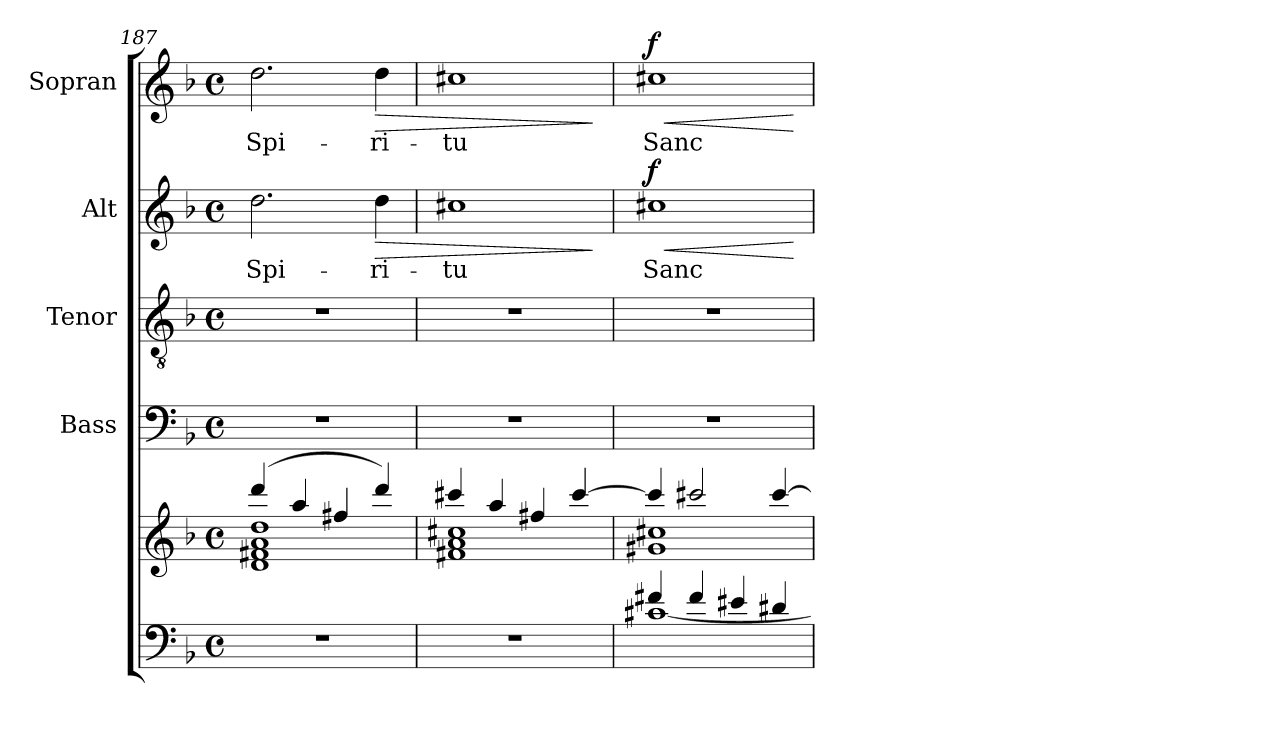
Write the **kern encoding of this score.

**kern	**kern	**kern	**kern	**kern	**text	**dynam	**kern	**text	**dynam
*part5	*part5	*part4	*part3	*part2	*part2	*part2	*part1	*part1	*part1
*staff6	*staff5	*staff4	*staff3	*staff2	*staff2	*staff2	*staff1	*staff1	*staff1
*	*	*I"Bass	*I"Tenor	*I"Alt	*	*	*I"Sopran	*	*
*	*	*I'B.	*I'T.	*I'A.	*	*	*I'S.	*	*
*clefF4	*clefG2	*clefF4	*clefGv2	*clefG2	*	*	*clefG2	*	*
*k[b-]	*k[b-]	*k[b-]	*k[b-]	*k[b-]	*	*	*k[b-]	*	*
*F:	*F:	*F:	*F:	*F:	*	*	*F:	*	*
*M4/4	*M4/4	*M4/4	*M4/4	*M4/4	*	*	*M4/4	*	*
*met(c)	*met(c)	*met(c)	*met(c)	*met(c)	*	*	*met(c)	*	*
=187	=187	=187	=187	=187	=187	=187	=187	=187	=187
*	*^	*	*	*	*	*	*	*	*
!	!	!	!	!	!	!LO:LY:b	!	!	!LO:LY:b	!
1r	(4ddd/	1d 1f#X 1a 1dd	1r	1r	2.dd\	Spi-	.	2.dd\	Spi-	.
.	4aa/	.	.	.	.	.	.	.	.	.
.	4ff#X/	.	.	.	.	.	.	.	.	.
!	!	!	!	!	!	!LO:LY:b	!LO:HP:b	!	!LO:LY:b	!LO:HP:b
.	4ddd/)	.	.	.	4dd\	-ri-	>	4dd\	-ri-	>
=188	=188	=188	=188	=188	=188	=188	=188	=188	=188	=188
!	!	!	!	!	!	!LO:LY:b	!	!	!LO:LY:b	!
1r	4ccc#X/	1f#X 1a 1cc#X	1r	1r	1cc#X	-tu	.	1cc#X	-tu	.
.	4aa/	.	.	.	.	.	.	.	.	.
.	4ff#X/	.	.	.	.	.	.	.	.	.
.	[>4ccc#/	.	.	.	.	.	.	.	.	.
*	*v	*v	*	*	*	*	*	*	*	*
.	.	.	.	.	.	]	.	.	]
=189	=189	=189	=189	=189	=189	=189	=189	=189	=189
*^	*^	*	*	*	*	*	*	*	*
!	!	!	!	!	!	!	!LO:LY:b	!LO:HP:b	!	!LO:LY:b	!LO:HP:b
!	!	!	!	!	!	!	!	!LO:DY:n=1:a	!	!	!LO:DY:n=1:a
4f#X/	[<1c#X	4ccc#/]	1g#X 1cc#X	1r	1r	1cc#X	Sanc-	< f	1cc#X	Sanc-	< f
4f#/	.	2ccc#X/	.	.	.	.	.	.	.	.	.
4e#X/	.	.	.	.	.	.	.	.	.	.	.
4d#X/	.	[>4ccc#/	.	.	.	.	.	.	.	.	.
*v	*v	*	*	*	*	*	*	*	*	*	*
*	*v	*v	*	*	*	*	*	*	*	*
.	.	.	.	.	.	[	.	.	[
=	=	=	=	=	=	=	=	=	=
*-	*-	*-	*-	*-	*-	*-	*-	*-	*-
